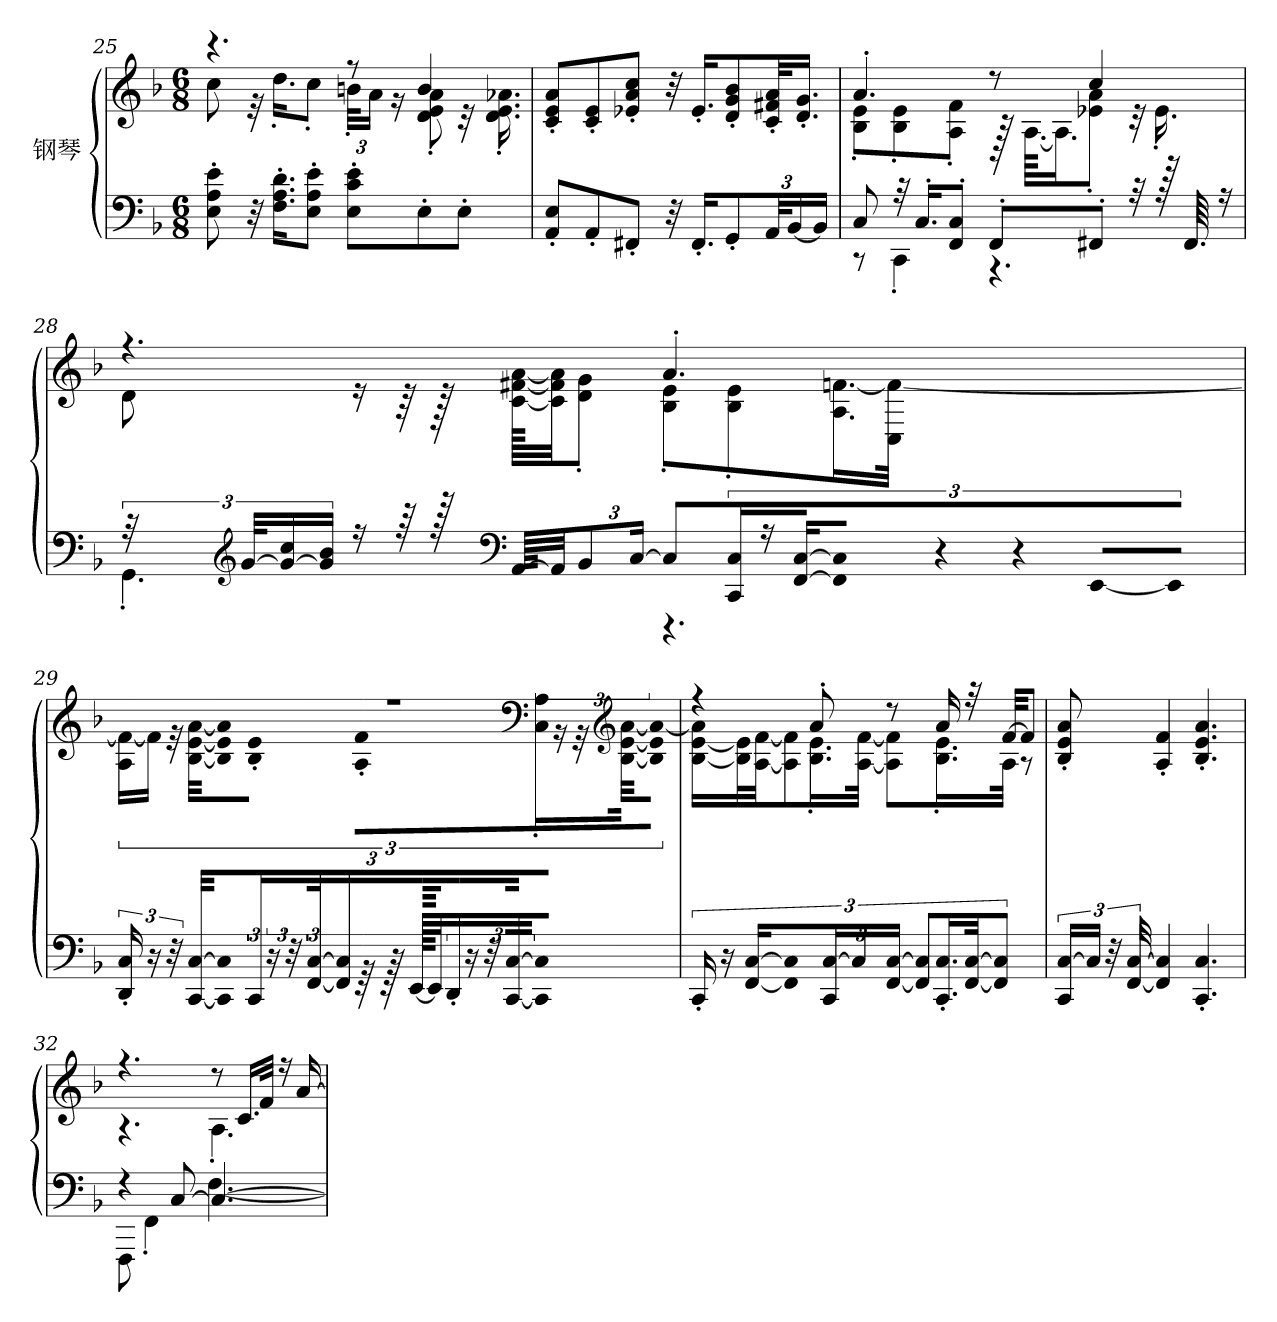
**kern	**kern
*part1	*part1
*staff2	*staff1
*I"钢琴	*
*clefF4	*clefG2
*k[b-]	*k[b-]
*M6/8	*M6/8
=25	=25
*	*^
8E\' 8A\' 8e\'	4.r	8cc\
32r	.	32r
16.F\' 16.A\' 16.d\'KL	.	16.dd'\KL
8E\' 8A\' 8e\'J	.	8cc'\J
*	*	*Xbrackettup
8E\' 8c\' 8e\'L	8r	48bn'\KLL
.	.	24a\JJ
.	.	16r
8E'\	4b/	8d\' 8e\' 8a\'
8E'\J	.	32r
.	.	16.d\' 16.e\' 16.a-X\'
*	*v	*v
=26	=26
8AA/' 8E/'L	8c/' 8e/' 8a/'L
8AA'/	8c/' 8e/'
8FF#X'/J	8e-X/' 8a/' 8cc/'J
32r	32r
16.FF#'/KL	16.e-'/KL
8GG'/	8d/' 8g/' 8b-/'
*Xbrackettup	*
48AA/KL	32c/' 32f#X/' 32a/'KL
[24BB-/	.
.	16.d/' 16.g/'JJ
16BB-/JJ]	.
!!LO:LB:g=z
=27	=27
*^	*^
8C/	8r	4.a'/	8B-\' 8e\'L
32r	4CC'\	.	8B-\' 8e\'
16.C'/KL	.	.	.
8FF/' 8C/'J	.	.	8A\' 8f\'J
8FF'/L	4.r	8r	128r
.	.	.	[64.A\KKLL
.	.	.	16.A\J]
8FF#X'/J	.	4cc/	8e-X\' 8a\'J
32r	.	.	32r
128r	.	.	16.e-'\
64.FF#/	.	.	.
16r	.	.	.
=28	=28	=28	=28
*brackettup	*	*	*
48r	4.GG'\	4.r	8d\
*clefG2	*	*	*
[48g/KLL	.	.	.
24g/_ 24cc/	.	.	.
24g/] 24b-/JJ	.	.	.
16r	.	.	16r
64r	.	.	64r
128r	.	.	128r
*clefF4	*	*	*
[128AA/KKLLL	.	.	[128c\ [128f#X\ [128a\KKLLL
32AA/JJ]	.	.	32c\] 32f#\] 32a\]JJ
*Xbrackettup	*	*	*
12BB-/	.	.	8d\' 8g\'J
[24C/Jk	.	.	.
8C/L]	4.r	4.a'/	8B-\' 8e\'L
*brackettup	*	*	*
24CC/ 24C/Jk	.	.	8B-\' 8e\'
24r	.	.	.
[24FF/ [24C/LL	.	.	.
16FF/] 16C/]JJ	.	.	16.A\ [16.fn\L
64r	.	.	.
128r	.	.	.
[128EE/KKLLL	.	.	.
32EE/JJJ]	.	.	32C\ 32f\_JJk
*v	*v	*	*
!!LO:PB:g=z	!!
=29	=29	=29
*	*	*brackettup
24DD/' 24C/'	2.r	24A\ 24f\_LL
24r	.	24f\JJ]
48r	.	48r
[48CC/ [48C/KKL	.	[48B-\ [48e\ [48a\KKL
8CC/] 8C/]	.	8B-\] 8e\] 8a\]
24CC/Jk	.	8B-\' 8e\'J
24r	.	.
48r	.	.
[48FF/ [48C/	.	.
16FF/] 16C/]	.	8A\' 8f\'L
64r	.	.
128r	.	.
[128EE/KKLLL	.	.
32EE/J]	.	.
*	*clefF4	*
24DD'/JJ	.	24C\' 24A\'Jk
24r	.	24r
48r	.	48r
*	*clefG2	*
[48CC/ [48C/KKL	.	[48B-\ [48e\ [48a\KKL
8CC/] 8C/]J	.	8B-\] 8e\] 8a\_J
=30	=30	=30
24CC'/	4r	[16B-\ [16e\ 16a\]LL
24r	.	.
.	.	32B-\] 32e\]L
[24FF/ [24C/KL	.	.
.	.	[32A\ [32f\JJ
8FF/] 8C/]	.	8A\] 8f\]
*Xbrackettup	*	*
24CC/ [24C/L	8a'/	16.B-\' 16.e\'L
24C/]	.	.
[24FF/ [24C/JJ	.	.
.	.	[32A\ [32f\JJk
8FF/] 8C/]L	8r	8A\] 8f\]L
16.CC/' 16.C/'L	16a/	16.B-\' 16.e\'L
.	32r	.
[32FF/ [32C/JK	[32f/KKL	32A\JJk
8FF/] 8C/]J	8f/J]	8r
*	*v	*v
!!LO:LB:g=z
=31	=31
*brackettup	*
24CC/ [24C/LL	8B-/' 8e/' 8a/'
24C/JJ]	.
48r	.
[48FF/ [48C/	.
4FF/] 4C/]	4A/' 4f/'
4.CC/' 4.C/'	4.B-/' 4.e/' 4.a/'
=32	=32
*^	*^
4r	8FFF\	4.r	4.r
.	4FF'\	.	.
[8C/	.	.	.
4.C/_	[4.F\	8r	4.A'\
.	.	16.c/LL	.
.	.	32f/JJk	.
.	.	16r	.
.	.	[16a/	.
*v	*v	*	*
*	*v	*v
=	=
*-	*-
